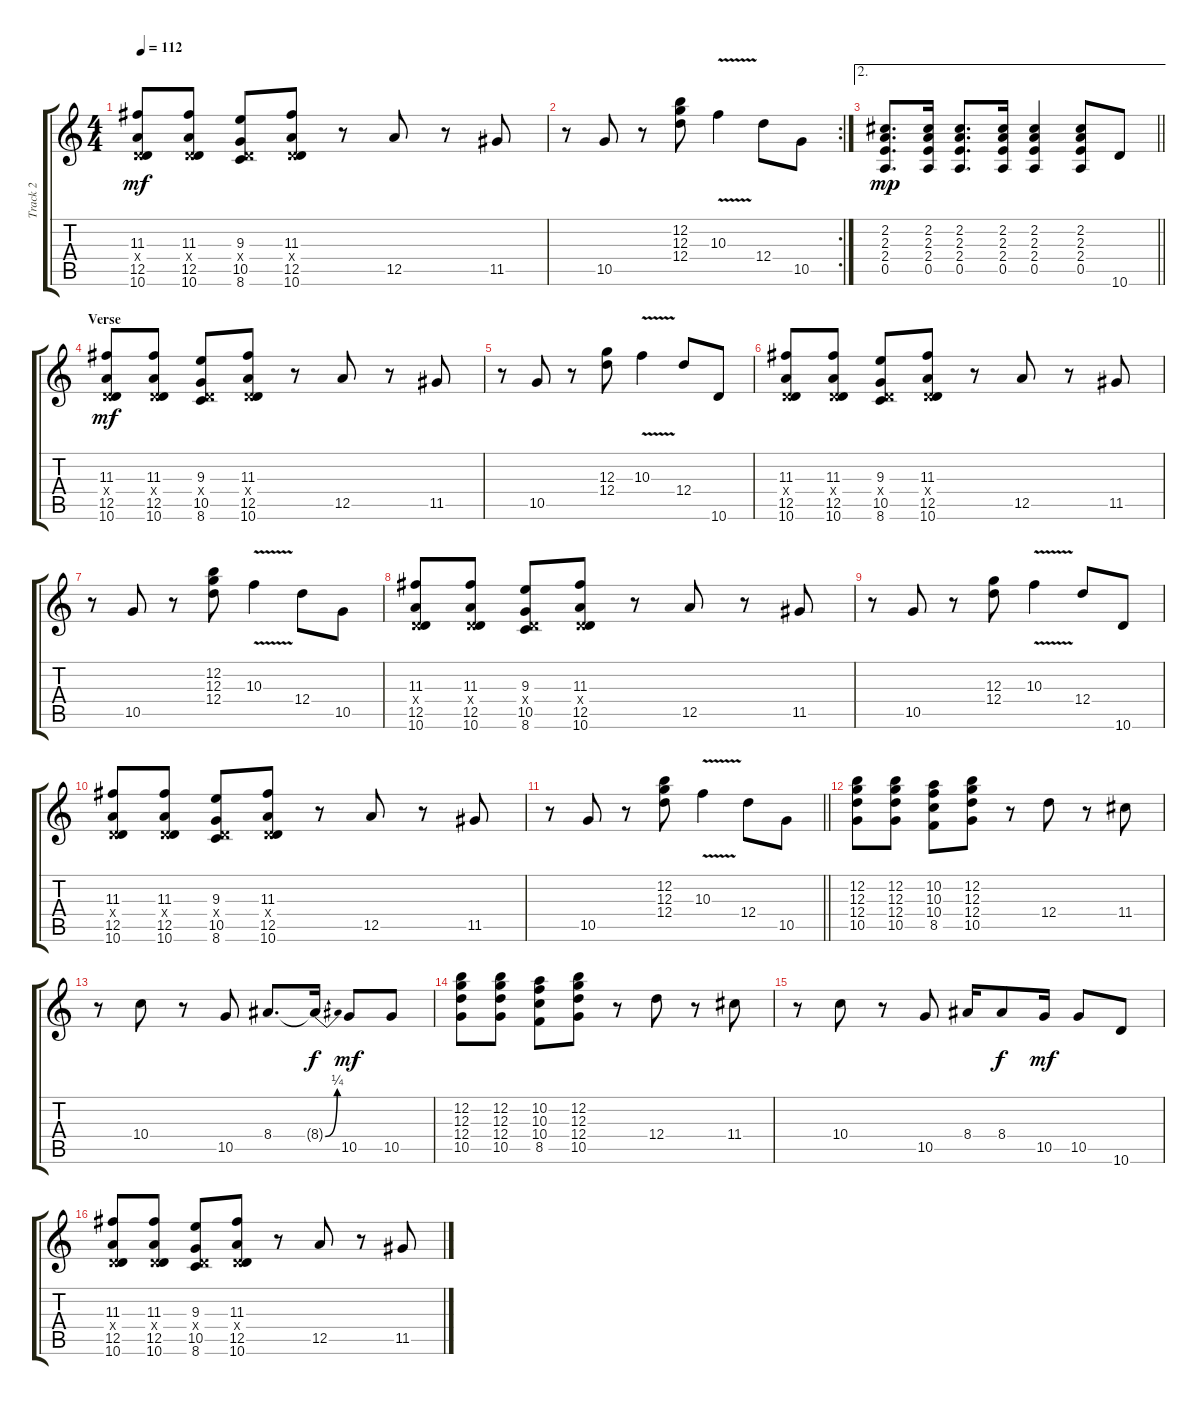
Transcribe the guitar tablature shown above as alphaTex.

\track ("Track 2" "Track 2") {instrument overdrivenguitar}
\staff {score tabs}
\tuning (E4 B3 G3 D3 A2 E2) {hide}
\ts (4 4)
\tempo 112
\clef g2
\ks c
(11.3 0.4{x} 12.5 10.6).8{dy mf} (11.3 0.4{x} 12.5 10.6).8 (9.3 0.4{x} 10.5 8.6).8 (11.3 0.4{x} 12.5 10.6).8 r.8 12.5.8 r.8 11.5.8 |
\rc 2
r.8 10.5.8 r.8 (12.2 12.3 12.4).8 10.3{v}.4 12.4.8 10.5.8 |
\ae 2
\barLineRight lightlight
(2.2 2.3 2.4 0.5).8{d dy mp} (2.2 2.3 2.4 0.5).16 (2.2 2.3 2.4 0.5).8{d} (2.2 2.3 2.4 0.5).16 (2.2 2.3 2.4 0.5).4 (2.2 2.3 2.4 0.5).8 10.6.8 |
\section ("" "Verse")
(11.3 0.4{x} 12.5 10.6).8{dy mf} (11.3 0.4{x} 12.5 10.6).8 (9.3 0.4{x} 10.5 8.6).8 (11.3 0.4{x} 12.5 10.6).8 r.8 12.5.8 r.8 11.5.8 |
r.8 10.5.8 r.8 (12.3 12.4).8 10.3{v}.4 12.4.8 10.6.8 |
(11.3 0.4{x} 12.5 10.6).8 (11.3 0.4{x} 12.5 10.6).8 (9.3 0.4{x} 10.5 8.6).8 (11.3 0.4{x} 12.5 10.6).8 r.8 12.5.8 r.8 11.5.8 |
r.8 10.5.8 r.8 (12.2 12.3 12.4).8 10.3{v}.4 12.4.8 10.5.8 |
(11.3 0.4{x} 12.5 10.6).8 (11.3 0.4{x} 12.5 10.6).8 (9.3 0.4{x} 10.5 8.6).8 (11.3 0.4{x} 12.5 10.6).8 r.8 12.5.8 r.8 11.5.8 |
r.8 10.5.8 r.8 (12.3 12.4).8 10.3{v}.4 12.4.8 10.6.8 |
(11.3 0.4{x} 12.5 10.6).8 (11.3 0.4{x} 12.5 10.6).8 (9.3 0.4{x} 10.5 8.6).8 (11.3 0.4{x} 12.5 10.6).8 r.8 12.5.8 r.8 11.5.8 |
\barLineRight lightlight
r.8 10.5.8 r.8 (12.2 12.3 12.4).8 10.3{v}.4 12.4.8 10.5.8 |
(12.2 12.3 12.4 10.5).8 (12.2 12.3 12.4 10.5).8 (10.2 10.3 10.4 8.5).8 (12.2 12.3 12.4 10.5).8 r.8 12.4.8 r.8 11.4.8 |
r.8 10.4.8 r.8 10.5.8 8.4.8{d} 8.4{be (bend 0 0 60 1) t}.16{dy f} 10.5.8{dy mf} 10.5.8 |
(12.2 12.3 12.4 10.5).8 (12.2 12.3 12.4 10.5).8 (10.2 10.3 10.4 8.5).8 (12.2 12.3 12.4 10.5).8 r.8 12.4.8 r.8 11.4.8 |
r.8 10.4.8 r.8 10.5.8 8.4.16 8.4.8{dy f} 10.5.16{dy mf} 10.5.8 10.6.8 |
(11.3 0.4{x} 12.5 10.6).8 (11.3 0.4{x} 12.5 10.6).8 (9.3 0.4{x} 10.5 8.6).8 (11.3 0.4{x} 12.5 10.6).8 r.8 12.5.8 r.8 11.5.8
